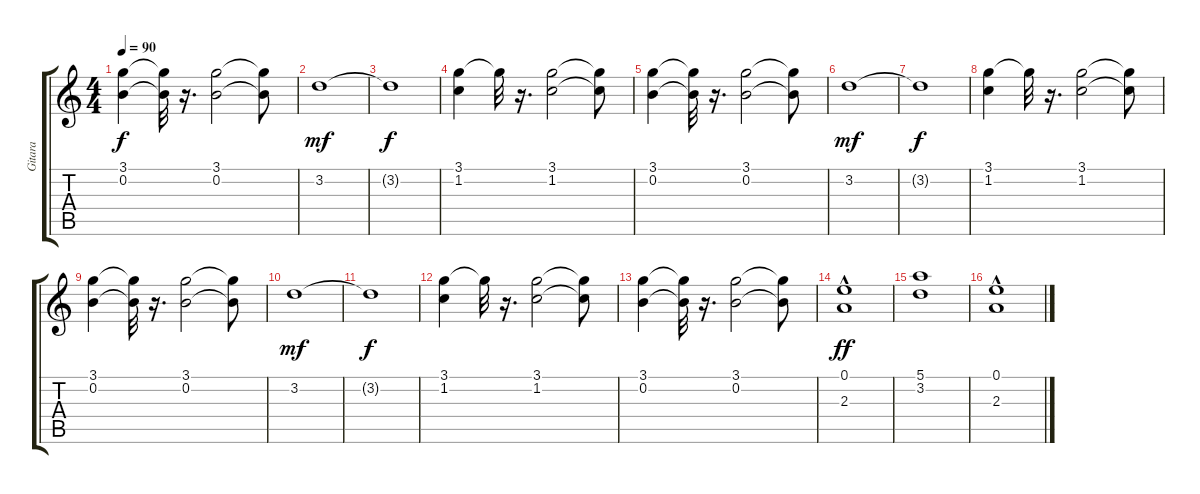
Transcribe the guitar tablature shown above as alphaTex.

\track ("Gitara" "Gitara") {instrument distortionguitar}
\staff {score tabs}
\tuning (E4 B3 G3 D3 A2 E2) {hide}
\ts (4 4)
\tempo 90
\clef g2
\ks c
(3.1 0.2).4{dy f} (3.1{t} 0.2{t}).32 r.16{d} (3.1 0.2).2 (3.1{t} 0.2{t}).8 |
3.2.1{dy mf} |
3.2{t}.1{dy f} |
(3.1 1.2).4 3.1{t}.32 r.16{d} (3.1 1.2).2 (3.1{t} 1.2{t}).8 |
(3.1 0.2).4 (3.1{t} 0.2{t}).32 r.16{d} (3.1 0.2).2 (3.1{t} 0.2{t}).8 |
3.2.1{dy mf} |
3.2{t}.1{dy f} |
(3.1 1.2).4 3.1{t}.32 r.16{d} (3.1 1.2).2 (3.1{t} 1.2{t}).8 |
(3.1 0.2).4 (3.1{t} 0.2{t}).32 r.16{d} (3.1 0.2).2 (3.1{t} 0.2{t}).8 |
3.2.1{dy mf} |
3.2{t}.1{dy f} |
(3.1 1.2).4 3.1{t}.32 r.16{d} (3.1 1.2).2 (3.1{t} 1.2{t}).8 |
(3.1 0.2).4 (3.1{t} 0.2{t}).32 r.16{d} (3.1 0.2).2 (3.1{t} 0.2{t}).8 |
(0.1 2.3{hac}).1{dy ff} |
(5.1 3.2).1 |
(0.1 2.3{hac}).1
